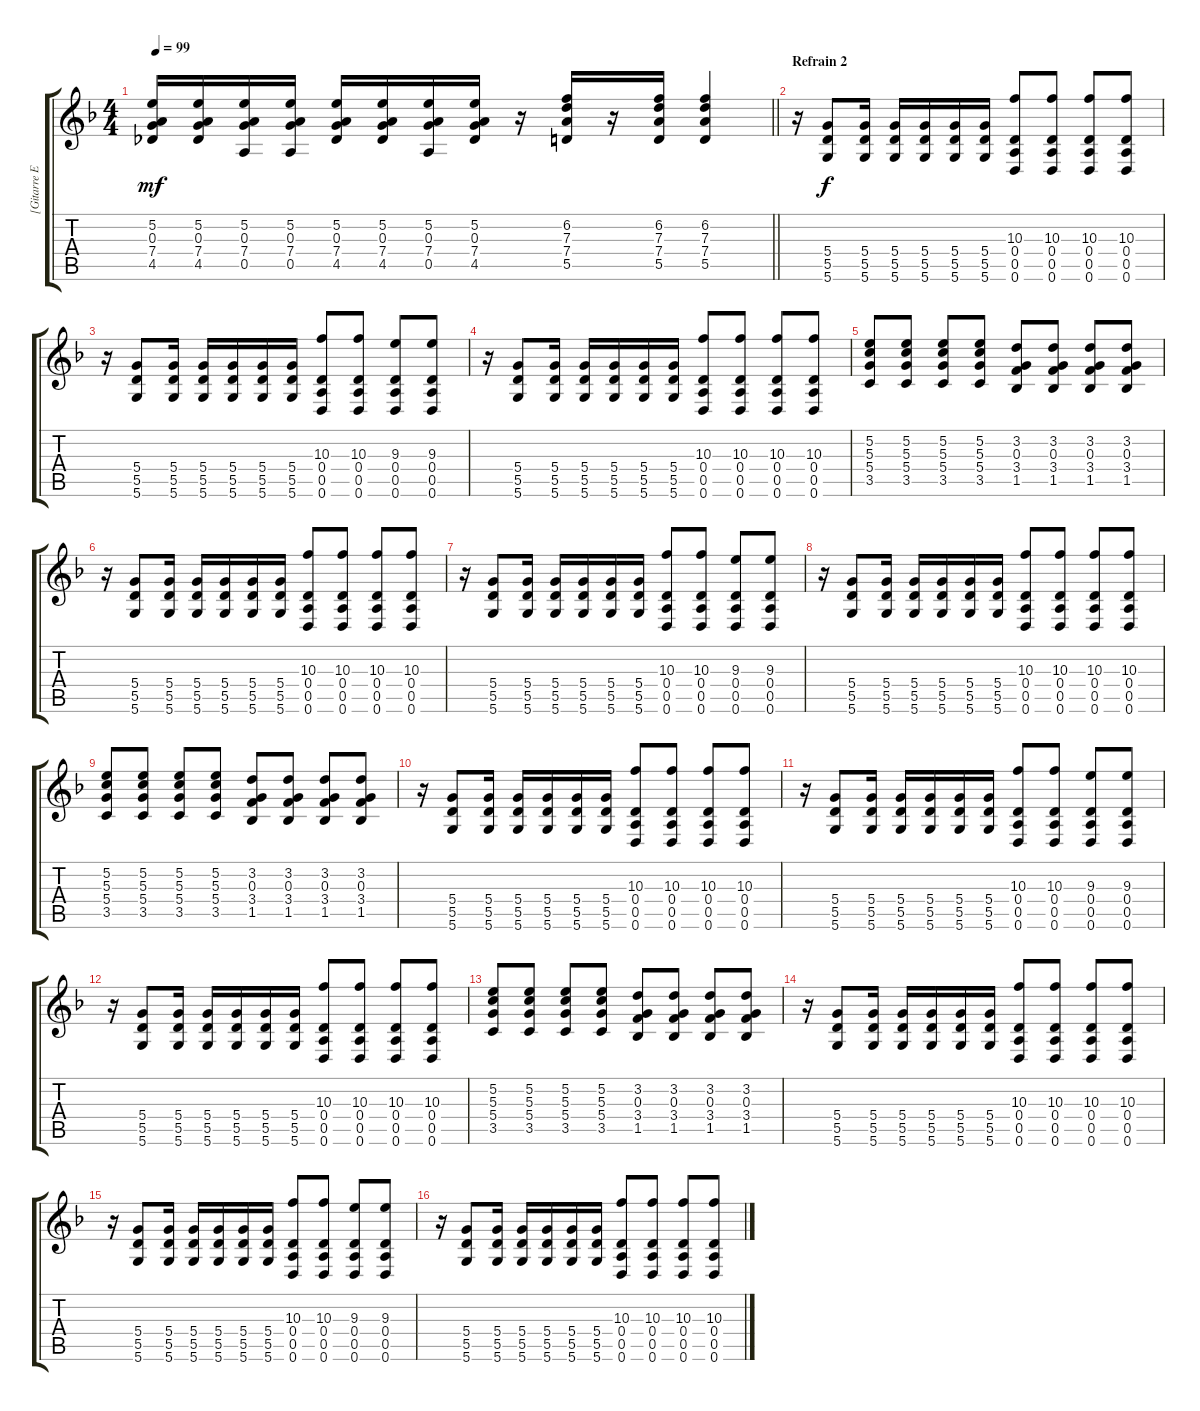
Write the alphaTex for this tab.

\track ("[Gitarre Effekt]" "[Gitarre E") {instrument electricguitarclean}
\staff {score tabs}
\tuning (E4 B3 G3 D3 A2 D2) {hide}
\ts (4 4)
\tempo 99
\clef g2
\barLineRight lightlight
\ks dminor
(5.2 0.3 7.4 4.5).16{dy mf} (5.2 0.3 7.4 4.5).16 (5.2 0.3 7.4 0.5).16 (5.2 0.3 7.4 0.5).16 (5.2 0.3 7.4 4.5).16 (5.2 0.3 7.4 4.5).16 (5.2 0.3 7.4 0.5).16 (5.2 0.3 7.4 4.5).16 r.16 (6.2 7.3 7.4 5.5).16 r.16 (6.2 7.3 7.4 5.5).16 (6.2 7.3 7.4 5.5).4 |
\section ("" "Refrain 2")
r.16 (5.4 5.5 5.6).8{dy f} (5.4 5.5 5.6).16 (5.4 5.5 5.6).16 (5.4 5.5 5.6).16 (5.4 5.5 5.6).16 (5.4 5.5 5.6).16 (10.3 0.4 0.5 0.6).8 (10.3 0.4 0.5 0.6).8 (10.3 0.4 0.5 0.6).8 (10.3 0.4 0.5 0.6).8 |
r.16 (5.4 5.5 5.6).8 (5.4 5.5 5.6).16 (5.4 5.5 5.6).16 (5.4 5.5 5.6).16 (5.4 5.5 5.6).16 (5.4 5.5 5.6).16 (10.3 0.4 0.5 0.6).8 (10.3 0.4 0.5 0.6).8 (9.3 0.4 0.5 0.6).8 (9.3 0.4 0.5 0.6).8 |
r.16 (5.4 5.5 5.6).8 (5.4 5.5 5.6).16 (5.4 5.5 5.6).16 (5.4 5.5 5.6).16 (5.4 5.5 5.6).16 (5.4 5.5 5.6).16 (10.3 0.4 0.5 0.6).8 (10.3 0.4 0.5 0.6).8 (10.3 0.4 0.5 0.6).8 (10.3 0.4 0.5 0.6).8 |
(5.2 5.3 5.4 3.5).8 (5.2 5.3 5.4 3.5).8 (5.2 5.3 5.4 3.5).8 (5.2 5.3 5.4 3.5).8 (3.2 0.3 3.4 1.5).8 (3.2 0.3 3.4 1.5).8 (3.2 0.3 3.4 1.5).8 (3.2 0.3 3.4 1.5).8 |
r.16 (5.4 5.5 5.6).8 (5.4 5.5 5.6).16 (5.4 5.5 5.6).16 (5.4 5.5 5.6).16 (5.4 5.5 5.6).16 (5.4 5.5 5.6).16 (10.3 0.4 0.5 0.6).8 (10.3 0.4 0.5 0.6).8 (10.3 0.4 0.5 0.6).8 (10.3 0.4 0.5 0.6).8 |
r.16 (5.4 5.5 5.6).8 (5.4 5.5 5.6).16 (5.4 5.5 5.6).16 (5.4 5.5 5.6).16 (5.4 5.5 5.6).16 (5.4 5.5 5.6).16 (10.3 0.4 0.5 0.6).8 (10.3 0.4 0.5 0.6).8 (9.3 0.4 0.5 0.6).8 (9.3 0.4 0.5 0.6).8 |
r.16 (5.4 5.5 5.6).8 (5.4 5.5 5.6).16 (5.4 5.5 5.6).16 (5.4 5.5 5.6).16 (5.4 5.5 5.6).16 (5.4 5.5 5.6).16 (10.3 0.4 0.5 0.6).8 (10.3 0.4 0.5 0.6).8 (10.3 0.4 0.5 0.6).8 (10.3 0.4 0.5 0.6).8 |
(5.2 5.3 5.4 3.5).8 (5.2 5.3 5.4 3.5).8 (5.2 5.3 5.4 3.5).8 (5.2 5.3 5.4 3.5).8 (3.2 0.3 3.4 1.5).8 (3.2 0.3 3.4 1.5).8 (3.2 0.3 3.4 1.5).8 (3.2 0.3 3.4 1.5).8 |
r.16 (5.4 5.5 5.6).8 (5.4 5.5 5.6).16 (5.4 5.5 5.6).16 (5.4 5.5 5.6).16 (5.4 5.5 5.6).16 (5.4 5.5 5.6).16 (10.3 0.4 0.5 0.6).8 (10.3 0.4 0.5 0.6).8 (10.3 0.4 0.5 0.6).8 (10.3 0.4 0.5 0.6).8 |
r.16 (5.4 5.5 5.6).8 (5.4 5.5 5.6).16 (5.4 5.5 5.6).16 (5.4 5.5 5.6).16 (5.4 5.5 5.6).16 (5.4 5.5 5.6).16 (10.3 0.4 0.5 0.6).8 (10.3 0.4 0.5 0.6).8 (9.3 0.4 0.5 0.6).8 (9.3 0.4 0.5 0.6).8 |
r.16 (5.4 5.5 5.6).8 (5.4 5.5 5.6).16 (5.4 5.5 5.6).16 (5.4 5.5 5.6).16 (5.4 5.5 5.6).16 (5.4 5.5 5.6).16 (10.3 0.4 0.5 0.6).8 (10.3 0.4 0.5 0.6).8 (10.3 0.4 0.5 0.6).8 (10.3 0.4 0.5 0.6).8 |
(5.2 5.3 5.4 3.5).8 (5.2 5.3 5.4 3.5).8 (5.2 5.3 5.4 3.5).8 (5.2 5.3 5.4 3.5).8 (3.2 0.3 3.4 1.5).8 (3.2 0.3 3.4 1.5).8 (3.2 0.3 3.4 1.5).8 (3.2 0.3 3.4 1.5).8 |
r.16 (5.4 5.5 5.6).8 (5.4 5.5 5.6).16 (5.4 5.5 5.6).16 (5.4 5.5 5.6).16 (5.4 5.5 5.6).16 (5.4 5.5 5.6).16 (10.3 0.4 0.5 0.6).8 (10.3 0.4 0.5 0.6).8 (10.3 0.4 0.5 0.6).8 (10.3 0.4 0.5 0.6).8 |
r.16 (5.4 5.5 5.6).8 (5.4 5.5 5.6).16 (5.4 5.5 5.6).16 (5.4 5.5 5.6).16 (5.4 5.5 5.6).16 (5.4 5.5 5.6).16 (10.3 0.4 0.5 0.6).8 (10.3 0.4 0.5 0.6).8 (9.3 0.4 0.5 0.6).8 (9.3 0.4 0.5 0.6).8 |
r.16 (5.4 5.5 5.6).8 (5.4 5.5 5.6).16 (5.4 5.5 5.6).16 (5.4 5.5 5.6).16 (5.4 5.5 5.6).16 (5.4 5.5 5.6).16 (10.3 0.4 0.5 0.6).8 (10.3 0.4 0.5 0.6).8 (10.3 0.4 0.5 0.6).8 (10.3 0.4 0.5 0.6).8
